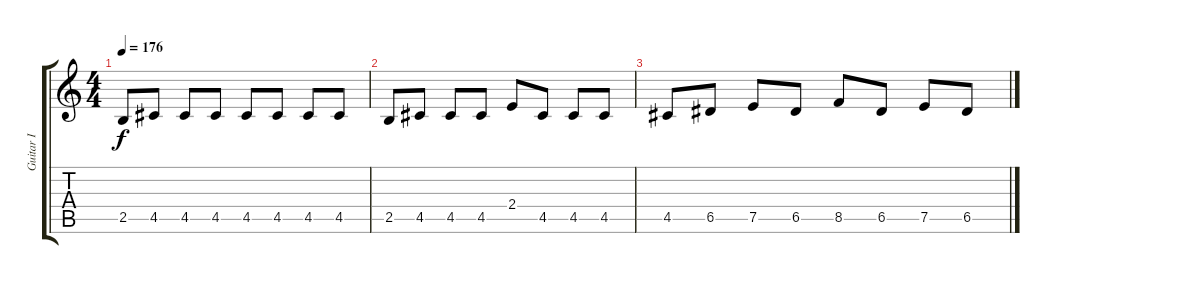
\track ("Guitar I" "Guitar I") {instrument distortionguitar}
\staff {score tabs}
\tuning (E4 B3 G3 D3 A2 E2) {hide}
\ts (4 4)
\tempo 176
\clef g2
\ks c
2.5.8{dy f} 4.5.8 4.5.8 4.5.8 4.5.8 4.5.8 4.5.8 4.5.8 |
2.5.8 4.5.8 4.5.8 4.5.8 2.4.8 4.5.8 4.5.8 4.5.8 |
4.5.8 6.5.8 7.5.8 6.5.8 8.5.8 6.5.8 7.5.8 6.5.8
